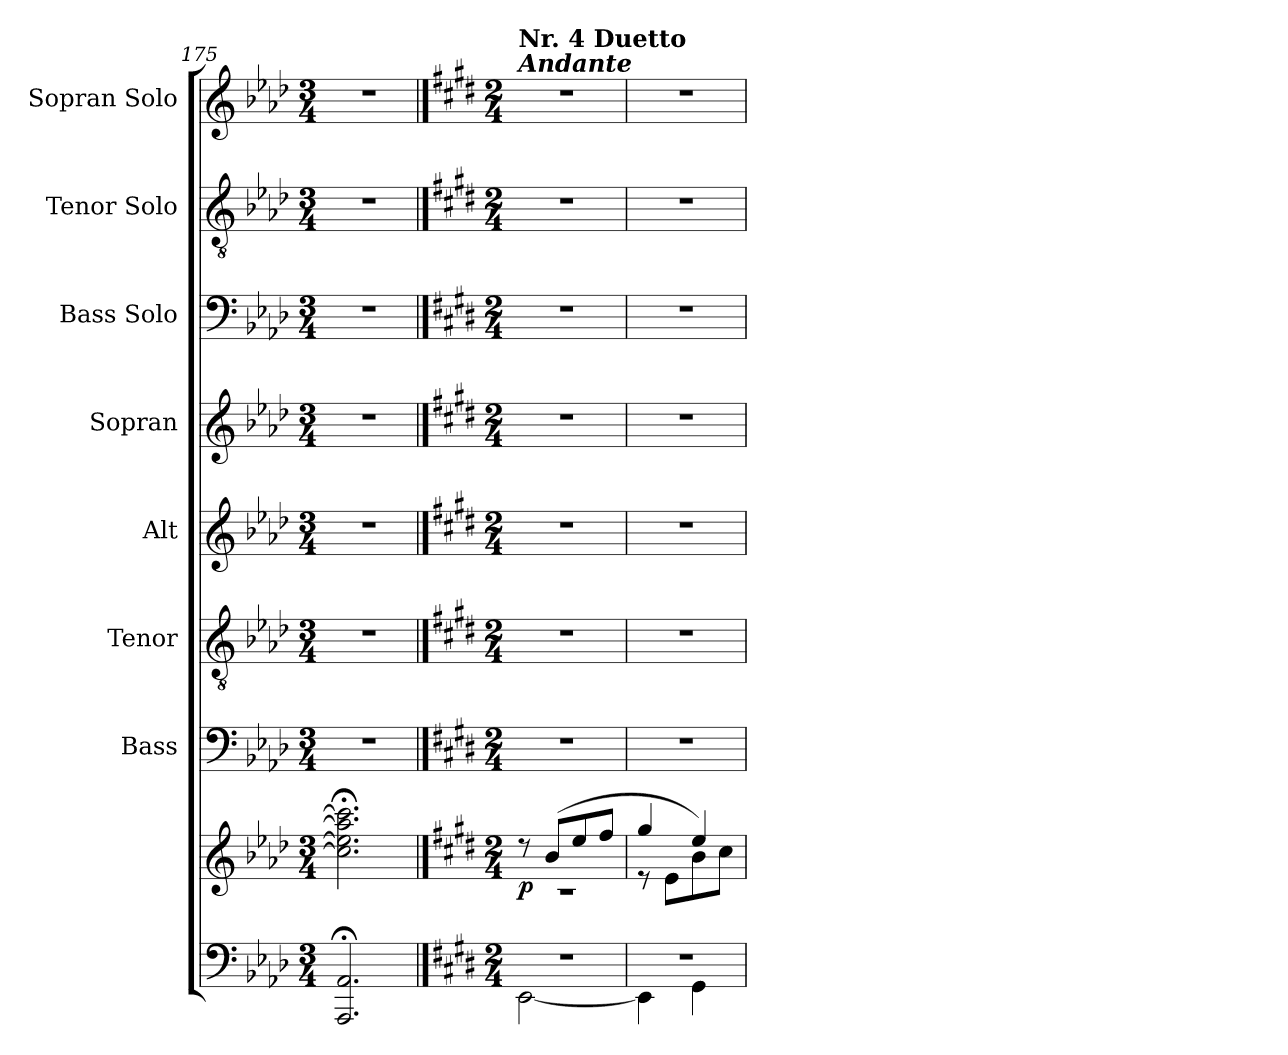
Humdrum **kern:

**kern	**kern	**dynam	**kern	**kern	**kern	**kern	**kern	**kern	**kern
*part8	*part8	*part8	*part7	*part6	*part5	*part4	*part3	*part2	*part1
*staff9	*staff8	*staff8/9	*staff7	*staff6	*staff5	*staff4	*staff3	*staff2	*staff1
*	*	*	*I"Bass	*I"Tenor	*I"Alt	*I"Sopran	*I"Bass Solo	*I"Tenor Solo	*I"Sopran Solo
*	*	*	*I'B.	*I'T.	*I'A.	*I'S.	*I'B. Solo	*I'T. Solo	*I'S. Solo
*clefF4	*clefG2	*	*clefF4	*clefGv2	*clefG2	*clefG2	*clefF4	*clefGv2	*clefG2
*k[b-e-a-d-]	*k[b-e-a-d-]	*	*k[b-e-a-d-]	*k[b-e-a-d-]	*k[b-e-a-d-]	*k[b-e-a-d-]	*k[b-e-a-d-]	*k[b-e-a-d-]	*k[b-e-a-d-]
*A-:	*A-:	*	*A-:	*A-:	*A-:	*A-:	*A-:	*A-:	*A-:
*M3/4	*M3/4	*	*M3/4	*M3/4	*M3/4	*M3/4	*M3/4	*M3/4	*M3/4
=175	=175	=175	=175	=175	=175	=175	=175	=175	=175
2.AAA-/;< 2.AA-/;<	2.cc\];< 2.ee-\];< 2.aa-\];< 2.ccc\];<	.	2.r	2.r	2.r	2.r	2.r	2.r	2.r
!!LO:PB:g=z
==176	==176	==176	==176	==176	==176	==176	==176	==176	==176
*k[f#c#g#d#]	*k[f#c#g#d#]	*	*k[f#c#g#d#]	*k[f#c#g#d#]	*k[f#c#g#d#]	*k[f#c#g#d#]	*k[f#c#g#d#]	*k[f#c#g#d#]	*k[f#c#g#d#]
*E:	*E:	*	*E:	*E:	*E:	*E:	*E:	*E:	*E:
*M2/4	*M2/4	*	*M2/4	*M2/4	*M2/4	*M2/4	*M2/4	*M2/4	*M2/4
*^	*^	*	*	*	*	*	*	*	*
!	!	!	!	!	!	!	!	!	!	!	!LO:TX:a:Bi:t=Andante
!	!	!	!	!	!	!	!	!	!	!	!LO:TX:a:B:t=Nr. 4 Duetto
!	!	!	!	!LO:DY:b	!	!	!	!	!	!	!
2rG	[<2EE\	8rdd	2rd	p	2r	2r	2r	2r	2r	2r	2r
.	.	(>8b/L	.	.	.	.	.	.	.	.	.
.	.	8ee/	.	.	.	.	.	.	.	.	.
.	.	8ff#/J	.	.	.	.	.	.	.	.	.
=177	=177	=177	=177	=177	=177	=177	=177	=177	=177	=177	=177
2rG	4EE\]	4gg#/	8re	.	2r	2r	2r	2r	2r	2r	2r
.	.	.	8e\L	.	.	.	.	.	.	.	.
.	4GG#\	4ee/)	8b\	.	.	.	.	.	.	.	.
.	.	.	8cc#\J	.	.	.	.	.	.	.	.
*v	*v	*	*	*	*	*	*	*	*	*	*
*	*v	*v	*	*	*	*	*	*	*	*
=	=	=	=	=	=	=	=	=	=
*-	*-	*-	*-	*-	*-	*-	*-	*-	*-
